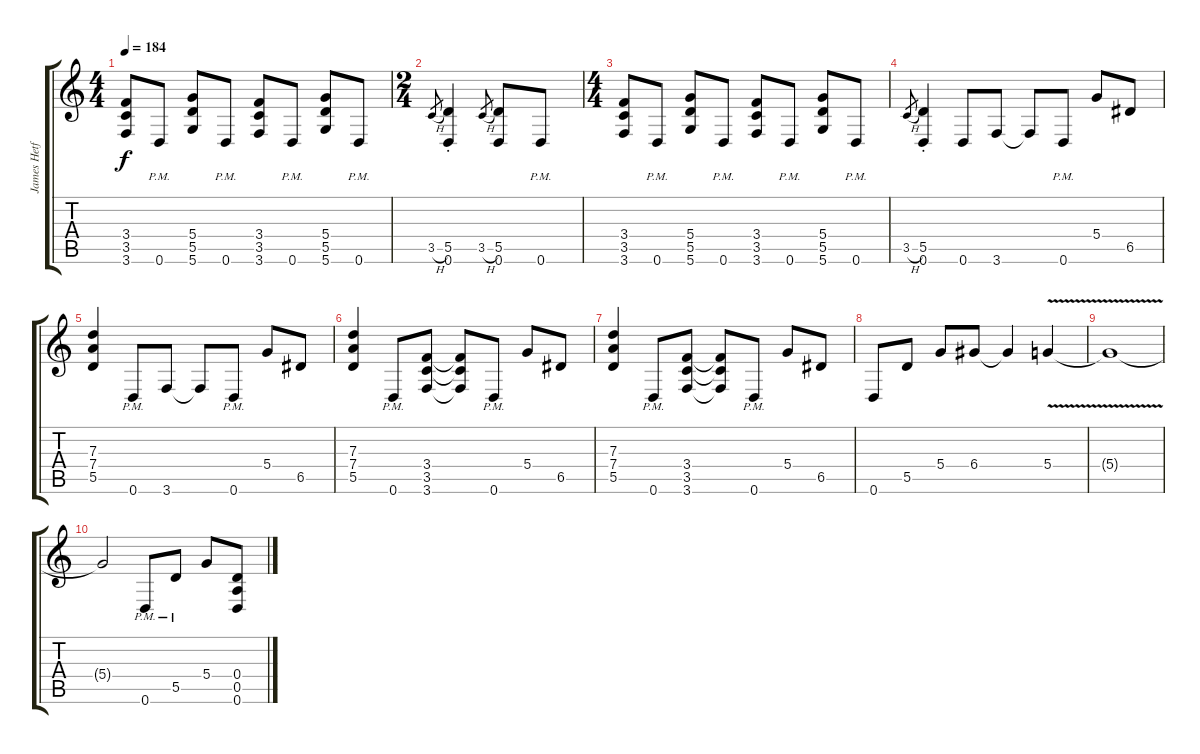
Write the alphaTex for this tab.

\track ("James Hetfield" "James Hetf") {instrument distortionguitar}
\staff {score tabs}
\tuning (E4 B3 G3 D3 A2 D2) {hide}
\ts (4 4)
\tempo 184
\clef g2
\ks c
(3.4 3.5 3.6).8{dy f} 0.6{pm}.8 (5.4 5.5 5.6).8 0.6{pm}.8 (3.4 3.5 3.6).8 0.6{pm}.8 (5.4 5.5 5.6).8 0.6{pm}.8 |
\ts (2 4)
3.5{h}.8{gr} (5.5{st} 0.6{st}).4 3.5{h}.8{gr} (5.5 0.6).8 0.6{pm}.8 |
\ts (4 4)
(3.4 3.5 3.6).8 0.6{pm}.8 (5.4 5.5 5.6).8 0.6{pm}.8 (3.4 3.5 3.6).8 0.6{pm}.8 (5.4 5.5 5.6).8 0.6{pm}.8 |
3.5{h}.8{gr} (5.5{st} 0.6{st}).4 0.6.8 3.6.8 3.6{t}.8 0.6{pm}.8 5.4.8 6.5.8 |
(7.3 7.4 5.5).4 0.6{pm}.8 3.6.8 3.6{t}.8 0.6{pm}.8 5.4.8 6.5.8 |
(7.3 7.4 5.5).4 0.6{pm}.8 (3.4 3.5 3.6).8 (3.4{t} 3.5{t} 3.6{t}).8 0.6{pm}.8 5.4.8 6.5.8 |
(7.3 7.4 5.5).4 0.6{pm}.8 (3.4 3.5 3.6).8 (3.4{t} 3.5{t} 3.6{t}).8 0.6{pm}.8 5.4.8 6.5.8 |
0.6.8 5.5.8 5.4.8 6.4.8 6.4{t}.4 5.4{v}.4 |
5.4{t}.1 |
5.4{t}.2 0.6{pm}.8 5.5{pm}.8 5.4.8 (0.4 0.5 0.6).8
